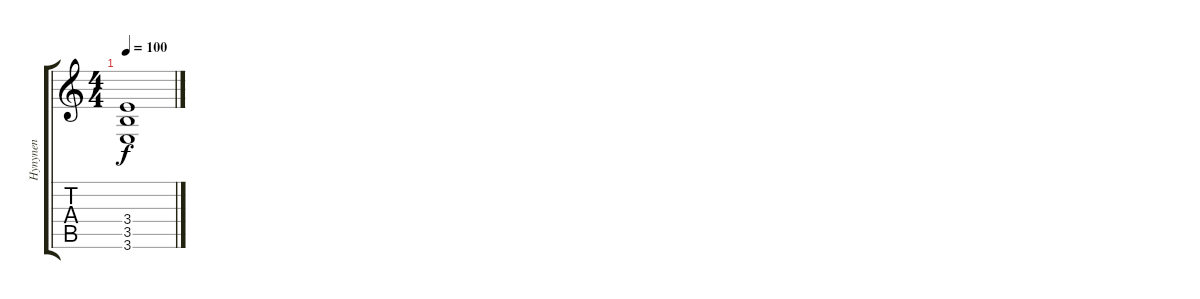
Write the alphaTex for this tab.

\track ("Hynynen" "Hynynen") {instrument distortionguitar}
\staff {score tabs}
\tuning (Eb4 Bb3 Gb3 Db3 Ab2 Db2) {hide}
\ts (4 4)
\tempo 100
\clef g2
\ks c
(3.4{t} 3.5{t} 3.6{t}).1{dy f}
